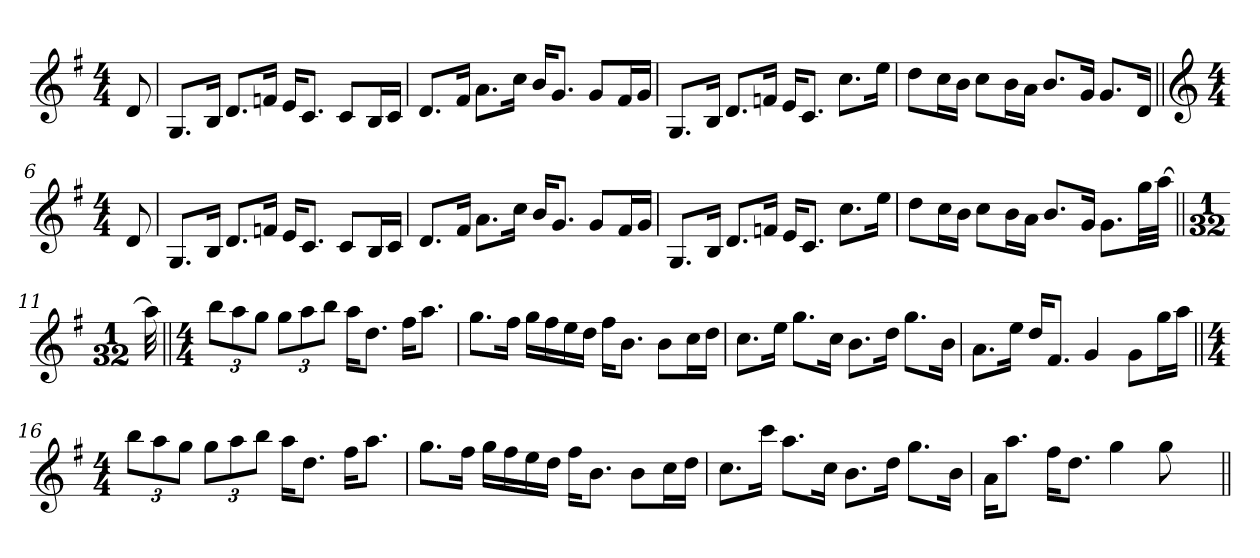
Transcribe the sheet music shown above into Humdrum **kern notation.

**kern
*part1
*staff1
*clefG2
*k[f#]
*G:
*M4/4
=1
8d/
=2
8.G/L
16B/Jk
8.d/L
16fn/Jk
16e/KL
8.c/J
8c/L
16B/L
16c/JJ
=3
8.d/L
16f#/Jk
8.a\L
16cc\Jk
16b/KL
8.g/J
8g/L
16f#/L
16g/JJ
=4
8.G/L
16B/Jk
8.d/L
16fn/Jk
16e/KL
8.c/J
8.cc\L
16ee\Jk
!!LO:LB:g=z
=5
8dd\L
16cc\L
16b\JJ
8cc\L
16b\L
16a\JJ
8.b/L
16g/Jk
8.g/L
16d/Jk
=6||
*clefG2
*M4/4
8d/
=7
8.G/L
16B/Jk
8.d/L
16fn/Jk
16e/KL
8.c/J
8c/L
16B/L
16c/JJ
=8
8.d/L
16f#/Jk
8.a\L
16cc\Jk
16b/KL
8.g/J
8g/L
16f#/L
16g/JJ
!!LO:LB:g=z
=9
8.G/L
16B/Jk
8.d/L
16fn/Jk
16e/KL
8.c/J
8.cc\L
16ee\Jk
=10
8dd\L
16cc\L
16b\JJ
8cc\L
16b\L
16a\JJ
8.b/L
16g/Jk
8.g\L
32gg\LL
[32aa\JJJ
=11||
*M1/32
32aa\]
=12||
*M4/4
12bb\L
12aa\
12gg\J
12gg\L
12aa\
12bb\J
16aa\KL
8.dd\J
16ff#\KL
8.aa\J
!!LO:LB:g=z
=13
8.gg\L
16ff#\Jk
16gg\LL
16ff#\
16ee\
16dd\JJ
16ff#\KL
8.b\J
8b\L
16cc\L
16dd\JJ
=14
8.cc\L
16ee\Jk
8.gg\L
16cc\Jk
8.b\L
16dd\Jk
8.gg\L
16b\Jk
=15
8.a\L
16ee\Jk
16dd/KL
8.f#/J
4g/
8g\L
16gg\L
16aa\JJ
=16||
*M4/4
12bb\L
12aa\
12gg\J
12gg\L
12aa\
12bb\J
16aa\KL
8.dd\J
16ff#\KL
8.aa\J
!!LO:LB:g=z
=17
8.gg\L
16ff#\Jk
16gg\LL
16ff#\
16ee\
16dd\JJ
16ff#\KL
8.b\J
8b\L
16cc\L
16dd\JJ
=18
8.cc\L
16ccc\Jk
8.aa\L
16cc\Jk
8.b\L
16dd\Jk
8.gg\L
16b\Jk
=19
16a\KL
8.aa\J
16ff#\KL
8.dd\J
4gg\
8gg\
8ryy
=||
*-
